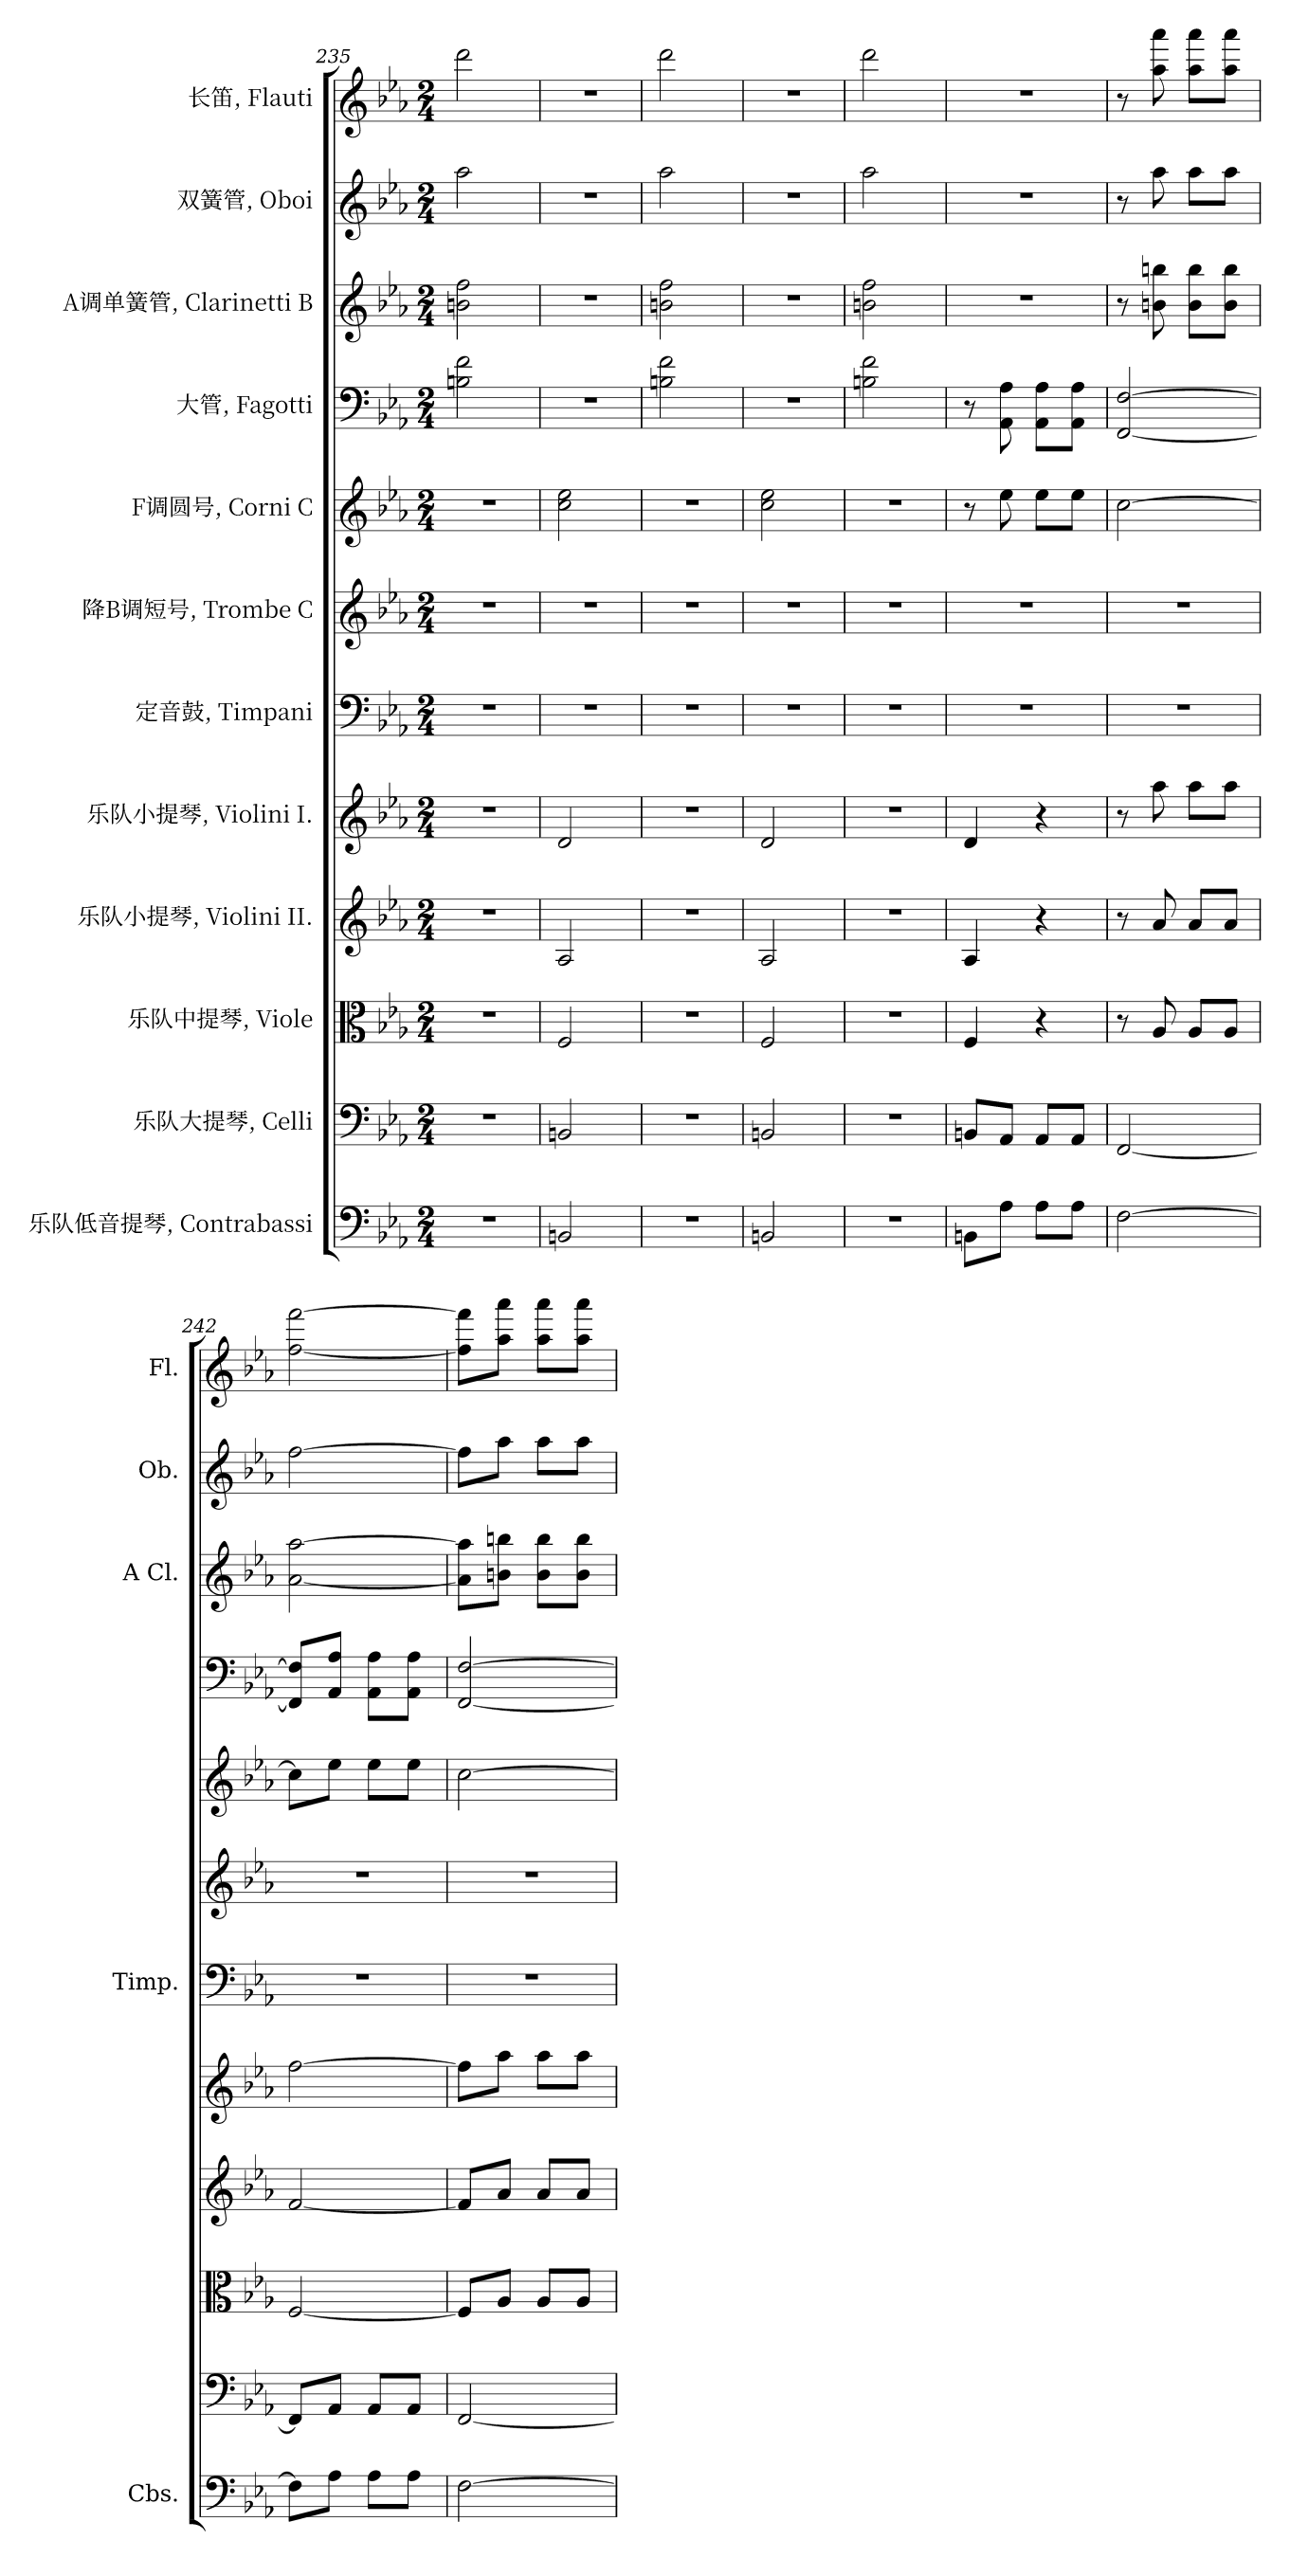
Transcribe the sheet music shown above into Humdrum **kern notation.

**kern	**kern	**kern	**kern	**kern	**kern	**kern	**kern	**kern	**kern	**kern	**kern
*part12	*part11	*part10	*part9	*part8	*part7	*part6	*part5	*part4	*part3	*part2	*part1
*staff12	*staff11	*staff10	*staff9	*staff8	*staff7	*staff6	*staff5	*staff4	*staff3	*staff2	*staff1
*I"乐队低音提琴, Contrabassi	*I"乐队大提琴, Celli	*I"乐队中提琴, Viole	*I"乐队小提琴, Violini II.	*I"乐队小提琴, Violini I.	*I"定音鼓, Timpani	*I"降B调短号, Trombe C	*I"F调圆号, Corni C	*I"大管, Fagotti	*I"A调单簧管, Clarinetti B	*I"双簧管, Oboi	*I"长笛, Flauti
*I'Cbs.	*	*	*	*	*I'Timp.	*	*	*	*I'A Cl.	*I'Ob.	*I'Fl.
*clefF4	*clefF4	*clefC3	*clefG2	*clefG2	*clefF4	*clefG2	*clefG2	*clefF4	*clefG2	*clefG2	*clefG2
*ITrd7c12	*	*	*	*	*	*ITrd1c2	*ITrd4c7	*	*ITrd2c3	*	*
*k[b-e-a-]	*k[b-e-a-]	*k[b-e-a-]	*k[b-e-a-]	*k[b-e-a-]	*k[b-e-a-]	*k[b-e-a-d-g-]	*k[b-e-a-d-]	*k[b-e-a-]	*k[]	*k[b-e-a-]	*k[b-e-a-]
*M2/4	*M2/4	*M2/4	*M2/4	*M2/4	*M2/4	*M2/4	*M2/4	*M2/4	*M2/4	*M2/4	*M2/4
=235	=235	=235	=235	=235	=235	=235	=235	=235	=235	=235	=235
2r	2r	2r	2r	2r	2r	2r	2r	2Bn\ 2f\	2g#X\ 2dd\	2aa-\	2ddd\
=236	=236	=236	=236	=236	=236	=236	=236	=236	=236	=236	=236
2BBBn/	2BBn/	2F/	2A-/	2d/	2r	2r	2f\ 2a-\	2r	2r	2r	2r
=237	=237	=237	=237	=237	=237	=237	=237	=237	=237	=237	=237
2r	2r	2r	2r	2r	2r	2r	2r	2Bn\ 2f\	2g#X\ 2dd\	2aa-\	2ddd\
=238	=238	=238	=238	=238	=238	=238	=238	=238	=238	=238	=238
2BBBn/	2BBn/	2F/	2A-/	2d/	2r	2r	2f\ 2a-\	2r	2r	2r	2r
=239	=239	=239	=239	=239	=239	=239	=239	=239	=239	=239	=239
2r	2r	2r	2r	2r	2r	2r	2r	2Bn\ 2f\	2g#X\ 2dd\	2aa-\	2ddd\
=240	=240	=240	=240	=240	=240	=240	=240	=240	=240	=240	=240
8BBBn\L	8BBn/L	4F/	4A-/	4d/	2r	2r	8r	8r	2r	2r	2r
8AA-\J	8AA-/J	.	.	.	.	.	8a-\	8AA-\ 8A-\	.	.	.
8AA-\L	8AA-/L	4r	4r	4r	.	.	8a-\L	8AA-\ 8A-\L	.	.	.
8AA-\J	8AA-/J	.	.	.	.	.	8a-\J	8AA-\ 8A-\J	.	.	.
=241	=241	=241	=241	=241	=241	=241	=241	=241	=241	=241	=241
[2FF\	[2FF/	8r	8r	8r	2r	2r	[2f\	[2FF/ [2F/	8r	8r	8r
.	.	8A-/	8a-/	8aa-\	.	.	.	.	8g#X\ 8gg#X\	8aa-\	8aa-\ 8aaa-\
.	.	8A-/L	8a-/L	8aa-\L	.	.	.	.	8g#\ 8gg#\L	8aa-\L	8aa-\ 8aaa-\L
.	.	8A-/J	8a-/J	8aa-\J	.	.	.	.	8g#\ 8gg#\J	8aa-\J	8aa-\ 8aaa-\J
!!LO:PB:g=z
=242	=242	=242	=242	=242	=242	=242	=242	=242	=242	=242	=242
8FF\L]	8FF/L]	[2F/	[2f/	[2ff\	2r	2r	8f\L]	8FF/] 8F/]L	[2f\ [2ff\	[2ff\	[2ff\ [2fff\
8AA-\J	8AA-/J	.	.	.	.	.	8a-\J	8AA-/ 8A-/J	.	.	.
8AA-\L	8AA-/L	.	.	.	.	.	8a-\L	8AA-\ 8A-\L	.	.	.
8AA-\J	8AA-/J	.	.	.	.	.	8a-\J	8AA-\ 8A-\J	.	.	.
=243	=243	=243	=243	=243	=243	=243	=243	=243	=243	=243	=243
[2FF\	[2FF/	8F/L]	8f/L]	8ff\L]	2r	2r	[2f\	[2FF/ [2F/	8f\] 8ff\]L	8ff\L]	8ff\] 8fff\]L
.	.	8A-/J	8a-/J	8aa-\J	.	.	.	.	8g#X\ 8gg#X\J	8aa-\J	8aa-\ 8aaa-\J
.	.	8A-/L	8a-/L	8aa-\L	.	.	.	.	8g#\ 8gg#\L	8aa-\L	8aa-\ 8aaa-\L
.	.	8A-/J	8a-/J	8aa-\J	.	.	.	.	8g#\ 8gg#\J	8aa-\J	8aa-\ 8aaa-\J
=	=	=	=	=	=	=	=	=	=	=	=
*-	*-	*-	*-	*-	*-	*-	*-	*-	*-	*-	*-
